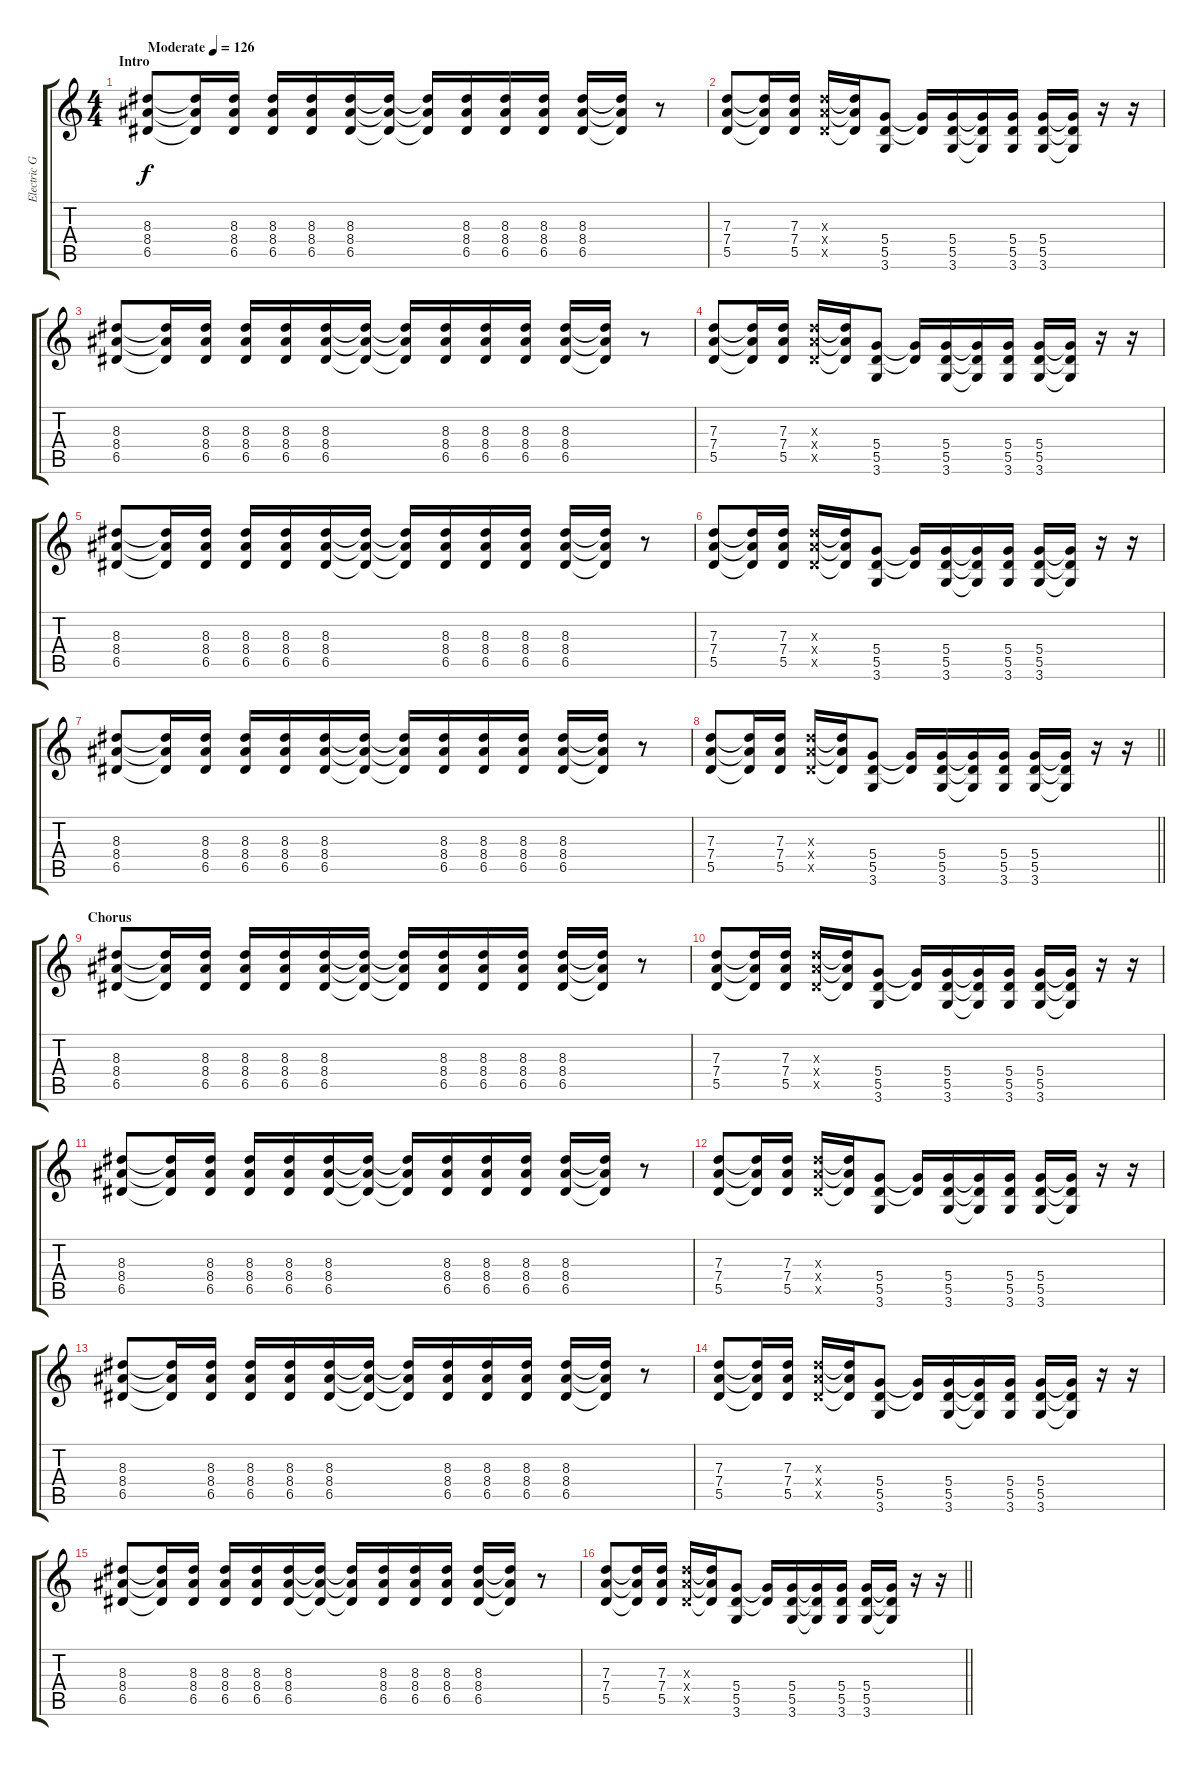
\track ("Electric Guitar (Rythm)" "Electric G") {instrument electricguitarclean}
\staff {score tabs}
\tuning (E4 B3 G3 D3 A2 E2) {hide}
\ts (4 4)
\section ("" "Intro")
\tempo (126 "Moderate")
\clef g2
\ks c
(8.3 8.4 6.5).8{dy f instrument electricguitarclean} (8.3{t} 8.4{t} 6.5{t}).16 (8.3 8.4 6.5).16 (8.3 8.4 6.5).16 (8.3 8.4 6.5).16 (8.3 8.4 6.5).16 (8.3{t} 8.4{t} 6.5{t}).16 (8.3{t} 8.4{t} 6.5{t}).16 (8.3 8.4 6.5).16 (8.3 8.4 6.5).16 (8.3 8.4 6.5).16 (8.3 8.4 6.5).16 (8.3{t} 8.4{t} 6.5{t}).16 r.8 |
(7.3 7.4 5.5).8 (7.3{t} 7.4{t} 5.5{t}).16 (7.3 7.4 5.5).16 (7.3{x} 7.4{x} 5.5{x}).16 (7.3{t} 7.4{t} 5.5{t}).16 (5.4 5.5 3.6).8 (5.4{t} 5.5{t}).16 (5.4 5.5 3.6).16 (5.4{t} 5.5{t} 3.6{t}).16 (5.4 5.5 3.6).16 (5.4 5.5 3.6).16 (5.4{t} 5.5{t} 3.6{t}).16 r.16 r.16 |
(8.3 8.4 6.5).8 (8.3{t} 8.4{t} 6.5{t}).16 (8.3 8.4 6.5).16 (8.3 8.4 6.5).16 (8.3 8.4 6.5).16 (8.3 8.4 6.5).16 (8.3{t} 8.4{t} 6.5{t}).16 (8.3{t} 8.4{t} 6.5{t}).16 (8.3 8.4 6.5).16 (8.3 8.4 6.5).16 (8.3 8.4 6.5).16 (8.3 8.4 6.5).16 (8.3{t} 8.4{t} 6.5{t}).16 r.8 |
(7.3 7.4 5.5).8 (7.3{t} 7.4{t} 5.5{t}).16 (7.3 7.4 5.5).16 (7.3{x} 7.4{x} 5.5{x}).16 (7.3{t} 7.4{t} 5.5{t}).16 (5.4 5.5 3.6).8 (5.4{t} 5.5{t}).16 (5.4 5.5 3.6).16 (5.4{t} 5.5{t} 3.6{t}).16 (5.4 5.5 3.6).16 (5.4 5.5 3.6).16 (5.4{t} 5.5{t} 3.6{t}).16 r.16 r.16 |
(8.3 8.4 6.5).8 (8.3{t} 8.4{t} 6.5{t}).16 (8.3 8.4 6.5).16 (8.3 8.4 6.5).16 (8.3 8.4 6.5).16 (8.3 8.4 6.5).16 (8.3{t} 8.4{t} 6.5{t}).16 (8.3{t} 8.4{t} 6.5{t}).16 (8.3 8.4 6.5).16 (8.3 8.4 6.5).16 (8.3 8.4 6.5).16 (8.3 8.4 6.5).16 (8.3{t} 8.4{t} 6.5{t}).16 r.8 |
(7.3 7.4 5.5).8 (7.3{t} 7.4{t} 5.5{t}).16 (7.3 7.4 5.5).16 (7.3{x} 7.4{x} 5.5{x}).16 (7.3{t} 7.4{t} 5.5{t}).16 (5.4 5.5 3.6).8 (5.4{t} 5.5{t}).16 (5.4 5.5 3.6).16 (5.4{t} 5.5{t} 3.6{t}).16 (5.4 5.5 3.6).16 (5.4 5.5 3.6).16 (5.4{t} 5.5{t} 3.6{t}).16 r.16 r.16 |
(8.3 8.4 6.5).8 (8.3{t} 8.4{t} 6.5{t}).16 (8.3 8.4 6.5).16 (8.3 8.4 6.5).16 (8.3 8.4 6.5).16 (8.3 8.4 6.5).16 (8.3{t} 8.4{t} 6.5{t}).16 (8.3{t} 8.4{t} 6.5{t}).16 (8.3 8.4 6.5).16 (8.3 8.4 6.5).16 (8.3 8.4 6.5).16 (8.3 8.4 6.5).16 (8.3{t} 8.4{t} 6.5{t}).16 r.8 |
\barLineRight lightlight
(7.3 7.4 5.5).8 (7.3{t} 7.4{t} 5.5{t}).16 (7.3 7.4 5.5).16 (7.3{x} 7.4{x} 5.5{x}).16 (7.3{t} 7.4{t} 5.5{t}).16 (5.4 5.5 3.6).8 (5.4{t} 5.5{t}).16 (5.4 5.5 3.6).16 (5.4{t} 5.5{t} 3.6{t}).16 (5.4 5.5 3.6).16 (5.4 5.5 3.6).16 (5.4{t} 5.5{t} 3.6{t}).16 r.16 r.16 |
\section ("" "Chorus")
(8.3 8.4 6.5).8 (8.3{t} 8.4{t} 6.5{t}).16 (8.3 8.4 6.5).16 (8.3 8.4 6.5).16 (8.3 8.4 6.5).16 (8.3 8.4 6.5).16 (8.3{t} 8.4{t} 6.5{t}).16 (8.3{t} 8.4{t} 6.5{t}).16 (8.3 8.4 6.5).16 (8.3 8.4 6.5).16 (8.3 8.4 6.5).16 (8.3 8.4 6.5).16 (8.3{t} 8.4{t} 6.5{t}).16 r.8 |
(7.3 7.4 5.5).8 (7.3{t} 7.4{t} 5.5{t}).16 (7.3 7.4 5.5).16 (7.3{x} 7.4{x} 5.5{x}).16 (7.3{t} 7.4{t} 5.5{t}).16 (5.4 5.5 3.6).8 (5.4{t} 5.5{t}).16 (5.4 5.5 3.6).16 (5.4{t} 5.5{t} 3.6{t}).16 (5.4 5.5 3.6).16 (5.4 5.5 3.6).16 (5.4{t} 5.5{t} 3.6{t}).16 r.16 r.16 |
(8.3 8.4 6.5).8 (8.3{t} 8.4{t} 6.5{t}).16 (8.3 8.4 6.5).16 (8.3 8.4 6.5).16 (8.3 8.4 6.5).16 (8.3 8.4 6.5).16 (8.3{t} 8.4{t} 6.5{t}).16 (8.3{t} 8.4{t} 6.5{t}).16 (8.3 8.4 6.5).16 (8.3 8.4 6.5).16 (8.3 8.4 6.5).16 (8.3 8.4 6.5).16 (8.3{t} 8.4{t} 6.5{t}).16 r.8 |
(7.3 7.4 5.5).8 (7.3{t} 7.4{t} 5.5{t}).16 (7.3 7.4 5.5).16 (7.3{x} 7.4{x} 5.5{x}).16 (7.3{t} 7.4{t} 5.5{t}).16 (5.4 5.5 3.6).8 (5.4{t} 5.5{t}).16 (5.4 5.5 3.6).16 (5.4{t} 5.5{t} 3.6{t}).16 (5.4 5.5 3.6).16 (5.4 5.5 3.6).16 (5.4{t} 5.5{t} 3.6{t}).16 r.16 r.16 |
(8.3 8.4 6.5).8 (8.3{t} 8.4{t} 6.5{t}).16 (8.3 8.4 6.5).16 (8.3 8.4 6.5).16 (8.3 8.4 6.5).16 (8.3 8.4 6.5).16 (8.3{t} 8.4{t} 6.5{t}).16 (8.3{t} 8.4{t} 6.5{t}).16 (8.3 8.4 6.5).16 (8.3 8.4 6.5).16 (8.3 8.4 6.5).16 (8.3 8.4 6.5).16 (8.3{t} 8.4{t} 6.5{t}).16 r.8 |
(7.3 7.4 5.5).8 (7.3{t} 7.4{t} 5.5{t}).16 (7.3 7.4 5.5).16 (7.3{x} 7.4{x} 5.5{x}).16 (7.3{t} 7.4{t} 5.5{t}).16 (5.4 5.5 3.6).8 (5.4{t} 5.5{t}).16 (5.4 5.5 3.6).16 (5.4{t} 5.5{t} 3.6{t}).16 (5.4 5.5 3.6).16 (5.4 5.5 3.6).16 (5.4{t} 5.5{t} 3.6{t}).16 r.16 r.16 |
(8.3 8.4 6.5).8 (8.3{t} 8.4{t} 6.5{t}).16 (8.3 8.4 6.5).16 (8.3 8.4 6.5).16 (8.3 8.4 6.5).16 (8.3 8.4 6.5).16 (8.3{t} 8.4{t} 6.5{t}).16 (8.3{t} 8.4{t} 6.5{t}).16 (8.3 8.4 6.5).16 (8.3 8.4 6.5).16 (8.3 8.4 6.5).16 (8.3 8.4 6.5).16 (8.3{t} 8.4{t} 6.5{t}).16 r.8 |
\barLineRight lightlight
(7.3 7.4 5.5).8 (7.3{t} 7.4{t} 5.5{t}).16 (7.3 7.4 5.5).16 (7.3{x} 7.4{x} 5.5{x}).16 (7.3{t} 7.4{t} 5.5{t}).16 (5.4 5.5 3.6).8 (5.4{t} 5.5{t}).16 (5.4 5.5 3.6).16 (5.4{t} 5.5{t} 3.6{t}).16 (5.4 5.5 3.6).16 (5.4 5.5 3.6).16 (5.4{t} 5.5{t} 3.6{t}).16 r.16 r.16
